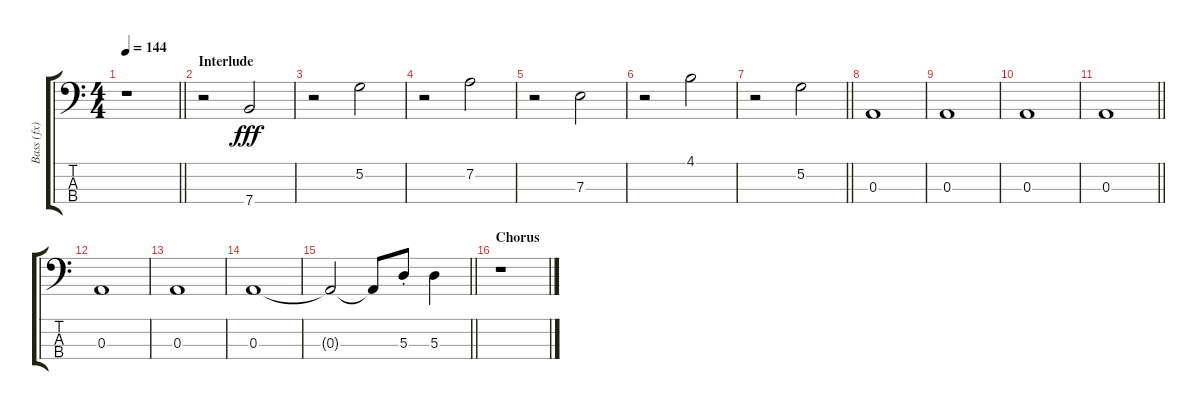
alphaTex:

\track ("Bass (fx)" "Bass (fx)") {instrument synthbass2}
\staff {score tabs}
\tuning (G2 D2 A1 E1) {hide}
\ts (4 4)
\tempo 144
\clef f4
\barLineRight lightlight
\ks c
r.1{dy fff} |
\section ("" "Interlude")
r.2 7.4.2 |
r.2 5.2.2 |
r.2 7.2.2 |
r.2 7.3.2 |
r.2 4.1.2 |
\barLineRight lightlight
r.2 5.2.2 |
0.3.1 |
0.3.1 |
0.3.1 |
\barLineRight lightlight
0.3.1 |
0.3.1 |
0.3.1 |
0.3.1 |
\barLineRight lightlight
0.3{t}.2 0.3{t}.8 5.3{st}.8 5.3.4 |
\section ("" "Chorus")
r.1
